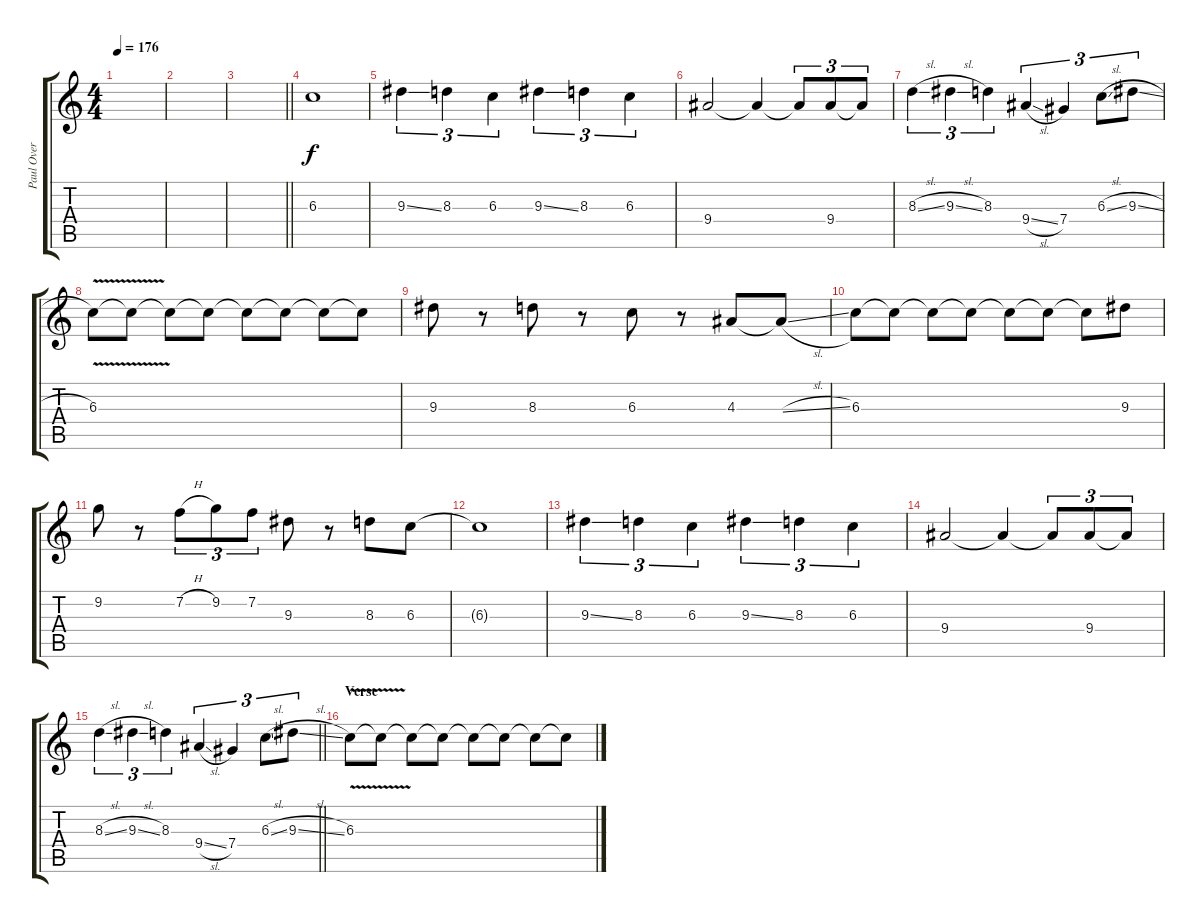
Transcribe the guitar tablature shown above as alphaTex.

\track ("Paul Over Dub" "Paul Over ") {instrument distortionguitar}
\staff {score tabs}
\tuning (Eb4 Bb3 Gb3 Db3 Ab2 Eb2) {hide}
\ts (4 4)
\tempo 176
\clef g2
\ks c
|
|
\barLineRight lightlight
|
6.3.1 |
9.3{ss}.4{tu (3 2)} 8.3.4{tu (3 2)} 6.3.4{tu (3 2)} 9.3{ss}.4{tu (3 2)} 8.3.4{tu (3 2)} 6.3.4{tu (3 2)} |
9.4.2 9.4{t}.4 9.4{t}.8{tu (3 2)} 9.4.8{tu (3 2)} 9.4{t}.8{tu (3 2)} |
8.3{sl}.4{tu (3 2)} 9.3{sl}.4{tu (3 2)} 8.3.4{tu (3 2)} 9.4{sl}.4{tu (3 2)} 7.4.4{tu (3 2)} 6.3{sl}.8{tu (3 2)} 9.3{sl}.8{tu (3 2)} |
6.3{v}.8 6.3{t}.8 6.3{t}.8 6.3{t}.8 6.3{t}.8 6.3{t}.8 6.3{t}.8 6.3{t}.8 |
9.3.8 r.8 8.3.8 r.8 6.3.8 r.8 4.3.8 4.3{sl t}.8 |
6.3.8 6.3{t}.8 6.3{t}.8 6.3{t}.8 6.3{t}.8 6.3{t}.8 6.3{t}.8 9.3.8 |
9.2.8 r.8 7.2{h}.8{tu (3 2)} 9.2.8{tu (3 2)} 7.2.8{tu (3 2)} 9.3.8 r.8 8.3.8 6.3.8 |
6.3{t}.1 |
9.3{ss}.4{tu (3 2)} 8.3.4{tu (3 2)} 6.3.4{tu (3 2)} 9.3{ss}.4{tu (3 2)} 8.3.4{tu (3 2)} 6.3.4{tu (3 2)} |
9.4.2 9.4{t}.4 9.4{t}.8{tu (3 2)} 9.4.8{tu (3 2)} 9.4{t}.8{tu (3 2)} |
\barLineRight lightlight
8.3{sl}.4{tu (3 2)} 9.3{sl}.4{tu (3 2)} 8.3.4{tu (3 2)} 9.4{sl}.4{tu (3 2)} 7.4.4{tu (3 2)} 6.3{sl}.8{tu (3 2)} 9.3{sl}.8{tu (3 2)} |
\section ("" "Verse")
6.3{v}.8 6.3{t}.8 6.3{t}.8 6.3{t}.8 6.3{t}.8 6.3{t}.8 6.3{t}.8 6.3{t}.8
